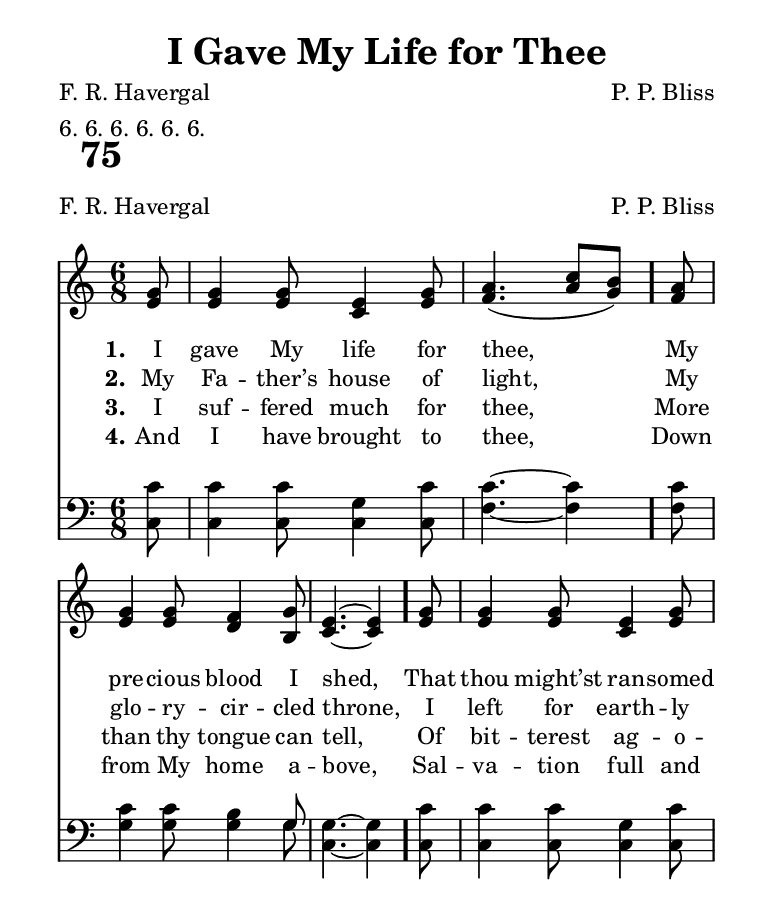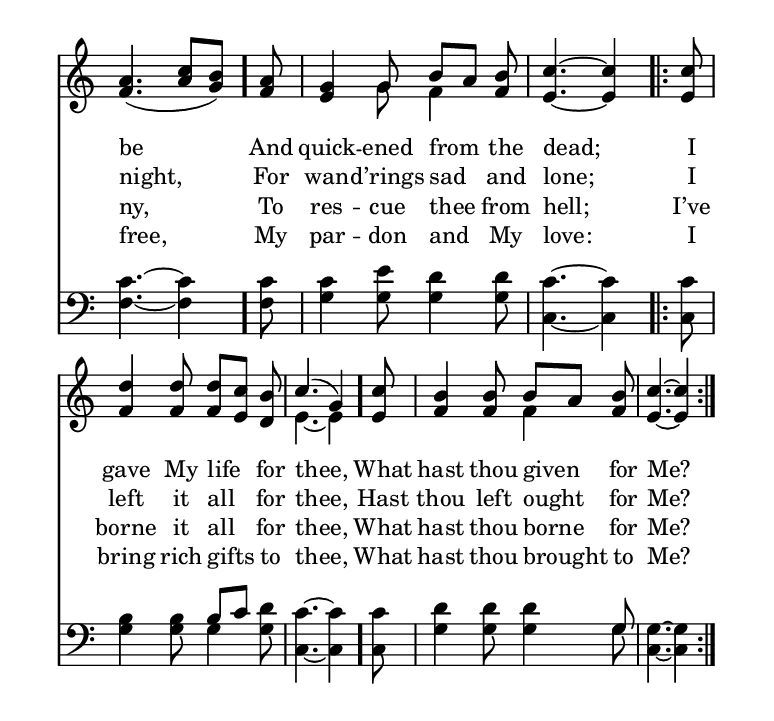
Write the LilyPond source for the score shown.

\include "common/global.ily"
\paper {
  \include "common/paper.ily"
  ragged-bottom = ##t
  ragged-last-bottom = ##t
  systems-per-page = ##f
  % decrease system-to-system padding to fit onto page with previous score
  system-system-spacing.padding = 0
  system-system-spacing.basic-distance = 0
  markup-system-spacing.padding = 0
  markup-system-spacing.basic-distance = 0
  scoreTitleMarkup = \markup {
    \override #'(baseline-skip . 3.5)
    \column {
      \override #'(baseline-skip . 3.5)
      \column {
        \fill-line {
          \huge \larger \larger \bold {
            \concat { "  " \fromproperty #'header:hymnnumber }
            \mytitle
            \null
          }
        }
        \fill-line {
          % less lowering (to save vertical space)
          \lower #1 \fromproperty #'header:poet
          \smaller \bold \mysubtitle
          \lower #1 \fromproperty #'header:composer
        }
      }
    }
  }
}


\header{
  %gospel
  hymnnumber = "75"
  title = "I Gave My Life for Thee"
  tunename = "Gift"
  meter = "6. 6. 6. 6. 6. 6."
  poet = "F. R. Havergal"
  composer = "P. P. Bliss"
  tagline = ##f
}

% for fermata in MIDI
ta = { \tempo 4=80 }
tb = { \tempo 4=40 }

patternAA = { c8 | c4 c8 c4 c8 | c4.( c8[ c8]) }
patternAB = { c8 | c4 c8 c4 c8 | c4. c4        }

patternBA = \patternAB
patternBB = { c8 | c4 c8 c8[ c8] c8 | c4. c4   }

patternAC = \patternBB

global = {
  \include "common/overrides.ily"
  \override Staff.TimeSignature.style = #'numbered
  \time 6/8
  \override Score.MetronomeMark.transparent = ##t % hide all fermata changes too
  \ta
  \key c \major
  \partial 8
  \autoBeamOff
}

notesSoprano = {
\global
\relative c'' {

  \changePitch \patternAA { g | g g e g | a c b }
  \changePitch \patternBA { a | g g f g | e ~ e }
  \changePitch \patternAA { g | g g e g | a c b }
  \changePitch \patternBB { a | g g b a b | c ~ c }

	\bar ".|:-||"
	\repeat volta 2 {

  \changePitch \patternAC { c | d d d c b | c( g) }
  \changePitch \patternBB { c | b b b a b | c ~ c }

	}

}
}

notesAlto = {
\global
\relative e' {

  \changePitch \patternAA { e | e e c e | f a g }
  \changePitch \patternBA { f | e e d b | c ~ c }
  \changePitch \patternAA { e | e e c e | f a g }
  \changePitch \patternBA { f | e g f f | e ~ e }

	\repeat volta 2 {

  \changePitch \patternAC { e | f f f e d | e ~ e }
  \changePitch \patternBA { e | f f f f | e ~ e }

	}

}
}

notesTenor = {
\global
\relative a {

  \changePitch \patternAB { c | c c g c | c ~ c }
  \changePitch \patternBA { c | c c b g | g ~ g }
  \changePitch \patternAB { c | c c g c | c ~ c }
  \changePitch \patternBA { c | c e d d | c ~ c }

	\repeat volta 2 {

  \changePitch \patternAC { c | b b b c d | c ~ c }
  \changePitch \patternBA { c | d d d g, | g ~ g }

	}

}
}

notesBass = {
\global
\relative f {

  \changePitch \patternAB { c | c c c c | f ~ f }
  \changePitch \patternBA { f | g g g g | c, ~ c }
  \changePitch \patternAB { c | c c c c | f ~ f }
  \changePitch \patternBA { f | g g g g | c, ~ c }

	\repeat volta 2 {

  \changePitch \patternAB { c | g' g g g | c, ~ c }
  \changePitch \patternBA { c | g' g g g | c, ~ c }

	}

}
}

wordsA = \lyricmode {
\set stanza = "1."

I gave My life for thee, \bar "."
My pre -- cious blood I shed, \bar "."
That thou might’st ran -- somed be \bar "."
And quick -- ened from the dead; %\bar "."
I gave My life for thee, \bar "."
What hast thou given for Me? %\bar "."

}

wordsB = \lyricmode {
\set stanza = "2."

My Fa -- ther’s house of light,
My glo -- ry -- cir -- cled throne,
I left for earth -- ly night,
For wan -- d’rings sad and lone;
I left it all for thee,
Hast thou left ought for Me?

}

wordsC = \lyricmode {
\set stanza = "3."

I suf -- fered much for thee,
More than thy tongue can tell,
Of bit -- terest ag -- o -- ny,
To res -- cue thee from hell;
I’ve borne it all for thee,
What hast thou borne for Me?

}

wordsD = \lyricmode {
\set stanza = "4."

And I have brought to thee,
Down from My home a -- bove,
Sal -- va -- tion full and free,
My par -- don and My love:
I bring rich gifts to thee,
What hast thou brought to Me?

}

\score {
  \context ChoirStaff <<
    \context Staff = upper <<
      \set Staff.autoBeaming = ##f
      \set ChoirStaff.systemStartDelimiter = #'SystemStartBar
      \set ChoirStaff.printPartCombineTexts = ##f
      \partcombine #'(2 . 11) \notesSoprano \notesAlto
      \context NullVoice = sopranos { \voiceOne << \notesSoprano >> }
      \context Lyrics = one   \lyricsto sopranos \wordsA
      \context Lyrics = two   \lyricsto sopranos \wordsB
      \context Lyrics = three \lyricsto sopranos \wordsC
      \context Lyrics = four  \lyricsto sopranos \wordsD
    >>
    \context Staff = men <<
      \set Staff.autoBeaming = ##f
      \clef bass
      \set ChoirStaff.printPartCombineTexts = ##f
      \partcombine #'(2 . 11) \notesTenor \notesBass
    >>
  >>
  \layout {
    \include "common/layout.ily"
  }
}

\score {
  \context ChoirStaff <<
    \context Staff = upper <<
      \set Staff.autoBeaming = ##f
      \set ChoirStaff.systemStartDelimiter = #'SystemStartBar
      \context Voice  = sopranos \unfoldRepeats { \voiceOne << \notesSoprano >> }
      \context Voice  = altos \unfoldRepeats { \voiceTwo << \notesAlto >> }
      \context Lyrics = one   \lyricsto sopranos \wordsA
      \context Lyrics = two   \lyricsto sopranos \wordsB
      \context Lyrics = three \lyricsto sopranos \wordsC
      \context Lyrics = four  \lyricsto sopranos \wordsD
    >>
    \context Staff = men <<
      \set Staff.autoBeaming = ##f
      \clef bass
      \context Voice  = tenors \unfoldRepeats { \voiceOne << \notesTenor >> }
      \context Voice  = basses \unfoldRepeats { \voiceTwo << \notesBass >> }
    >>
  >>
  \midi{
    \include "common/midi.ily"
  }
}

\version "2.19.49"  % necessary for upgrading to future LilyPond versions.

% vi:set et ts=2 sw=2 ai nocindent syntax=lilypond:
